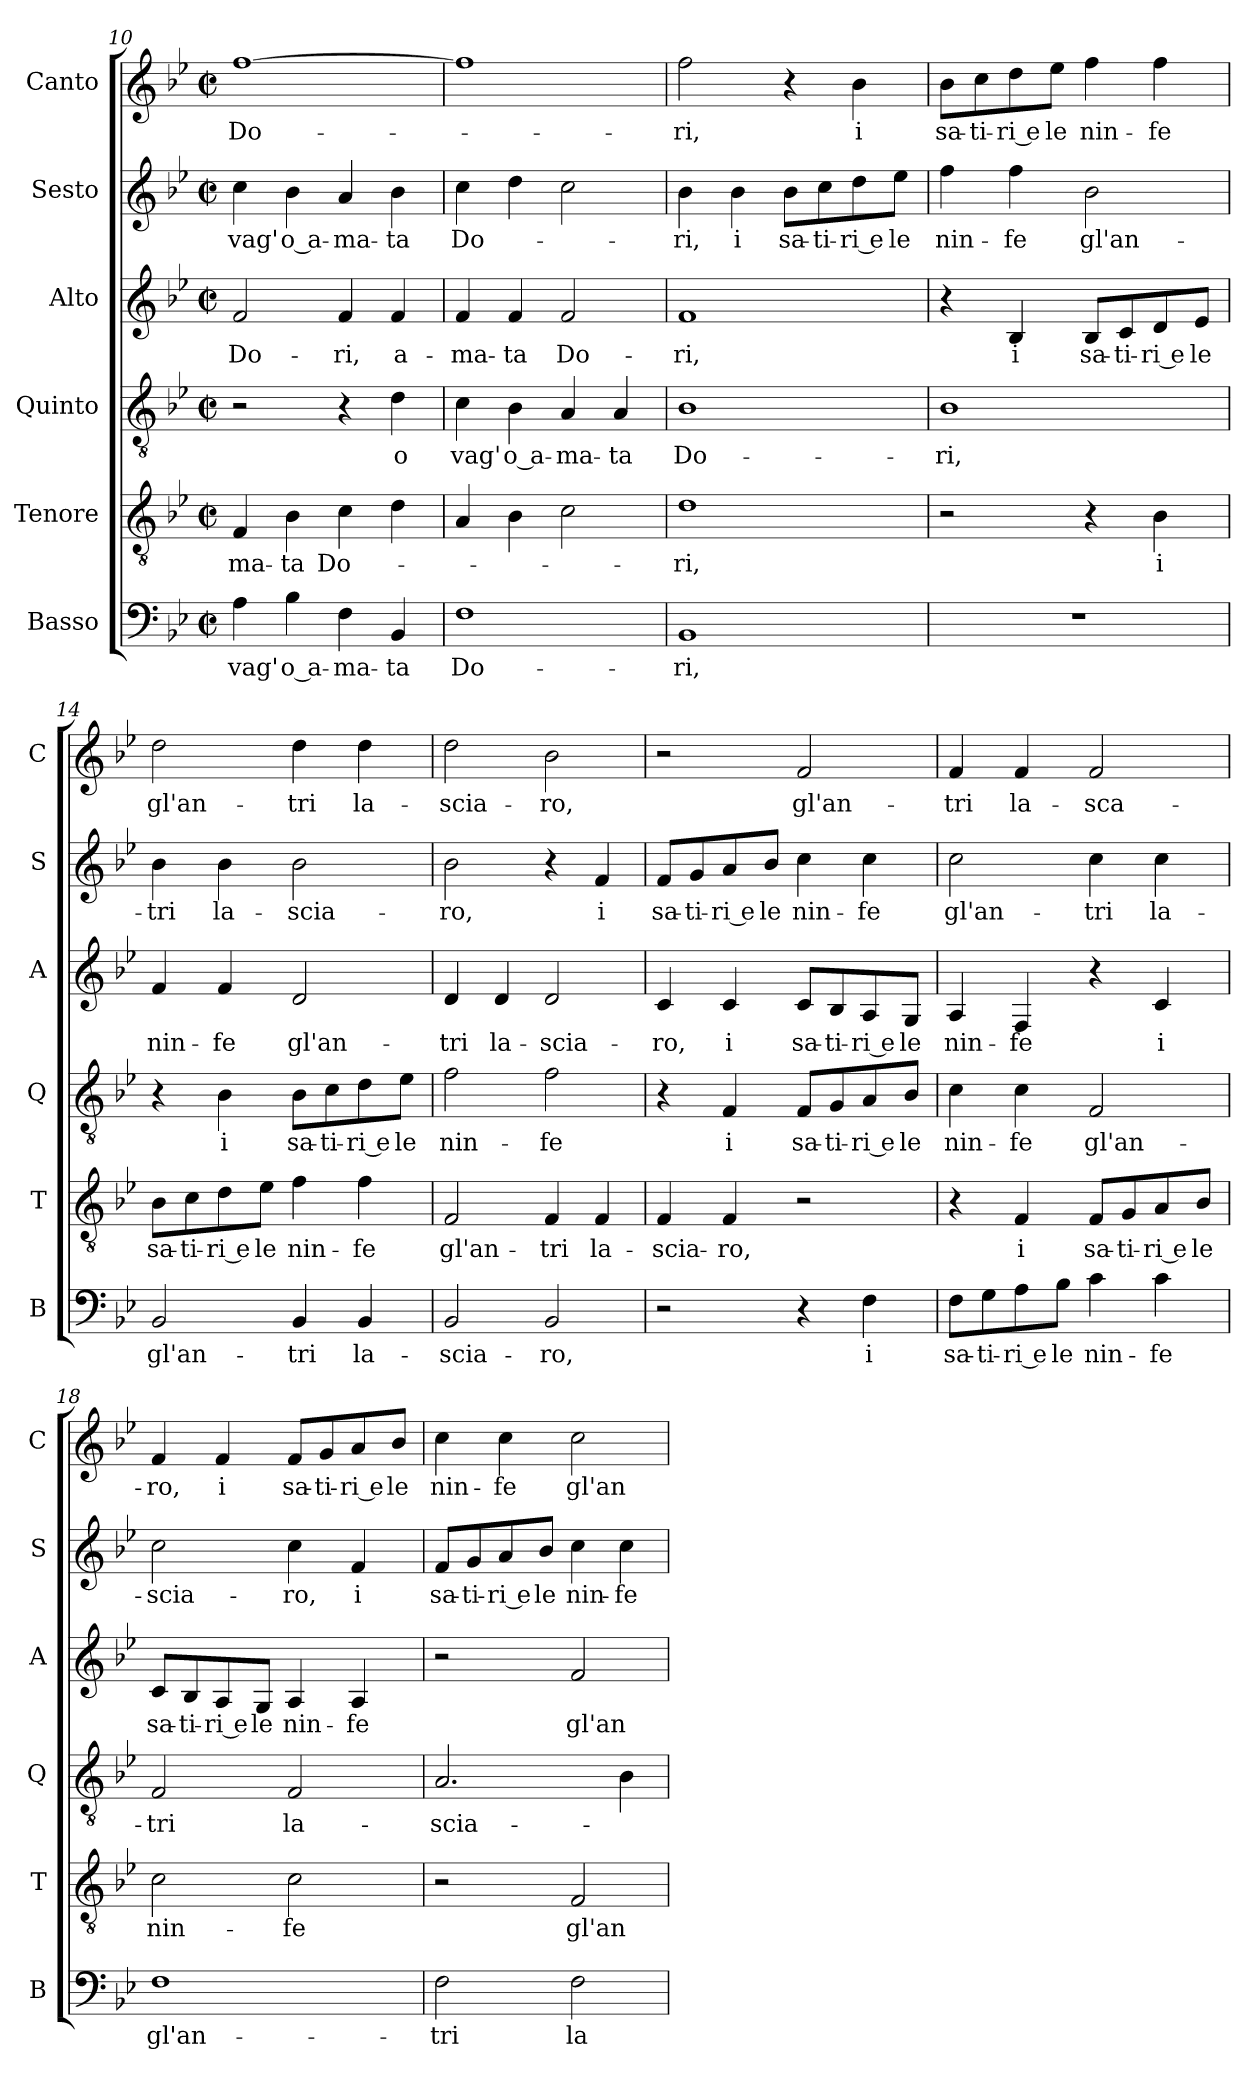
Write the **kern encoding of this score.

**kern	**text	**kern	**text	**kern	**text	**kern	**text	**kern	**text	**kern	**text
*part6	*part6	*part5	*part5	*part4	*part4	*part3	*part3	*part2	*part2	*part1	*part1
*staff6	*staff6	*staff5	*staff5	*staff4	*staff4	*staff3	*staff3	*staff2	*staff2	*staff1	*staff1
*I"Basso	*	*I"Tenore	*	*I"Quinto	*	*I"Alto	*	*I"Sesto	*	*I"Canto	*
*I'B	*	*I'T	*	*I'Q	*	*I'A	*	*I'S	*	*I'C	*
*clefF4	*	*clefGv2	*	*clefGv2	*	*clefG2	*	*clefG2	*	*clefG2	*
*k[b-e-]	*	*k[b-e-]	*	*k[b-e-]	*	*k[b-e-]	*	*k[b-e-]	*	*k[b-e-]	*
*B-:	*	*B-:	*	*B-:	*	*B-:	*	*B-:	*	*B-:	*
*M2/2	*	*M2/2	*	*M2/2	*	*M2/2	*	*M2/2	*	*M2/2	*
*met(c|)	*	*met(c|)	*	*met(c|)	*	*met(c|)	*	*met(c|)	*	*met(c|)	*
=10	=10	=10	=10	=10	=10	=10	=10	=10	=10	=10	=10
!	!LO:LY:b	!	!LO:LY:b	!	!	!	!LO:LY:b	!	!LO:LY:b	!	!LO:LY:b
4A\	vag'	4F/	-ma-	2r	.	2f/	Do-	4cc\	vag'	[1ff	Do-
!	!LO:LY:b	!	!LO:LY:b	!	!	!	!	!	!LO:LY:b	!	!
4B-\	o a-	4B-\	-ta	.	.	.	.	4b-\	o a-	.	.
!	!LO:LY:b	!	!LO:LY:b	!	!	!	!LO:LY:b	!	!LO:LY:b	!	!
4F\	-ma-	4c\	Do-	4r	.	4f/	-ri,	4a/	-ma-	.	.
!	!LO:LY:b	!	!	!	!LO:LY:b	!	!LO:LY:b	!	!LO:LY:b	!	!
4BB-/	-ta	4d\	.	4d\	o	4f/	a-	4b-\	-ta	.	.
=11	=11	=11	=11	=11	=11	=11	=11	=11	=11	=11	=11
!	!LO:LY:b	!	!	!	!LO:LY:b	!	!LO:LY:b	!	!LO:LY:b	!	!
1F	Do-	4A/	.	4c\	vag'	4f/	-ma-	4cc\	Do-	1ff]	.
!	!	!	!	!	!LO:LY:b	!	!LO:LY:b	!	!	!	!
.	.	4B-\	.	4B-\	o a-	4f/	-ta	4dd\	.	.	.
!	!	!	!	!	!LO:LY:b	!	!LO:LY:b	!	!	!	!
.	.	2c\	.	4A/	-ma-	2f/	Do-	2cc\	.	.	.
!	!	!	!	!	!LO:LY:b	!	!	!	!	!	!
.	.	.	.	4A/	-ta	.	.	.	.	.	.
=12	=12	=12	=12	=12	=12	=12	=12	=12	=12	=12	=12
!	!LO:LY:b	!	!LO:LY:b	!	!LO:LY:b	!	!LO:LY:b	!	!LO:LY:b	!	!LO:LY:b
1BB-	-ri,	1d	-ri,	1B-	Do-	1f	-ri,	4b-\	-ri,	2ff\	-ri,
!	!	!	!	!	!	!	!	!	!LO:LY:b	!	!
.	.	.	.	.	.	.	.	4b-\	i	.	.
!	!	!	!	!	!	!	!	!	!LO:LY:b	!	!
.	.	.	.	.	.	.	.	8b-\L	sa-	4r	.
!	!	!	!	!	!	!	!	!	!LO:LY:b	!	!
.	.	.	.	.	.	.	.	8cc\	-ti-	.	.
!	!	!	!	!	!	!	!	!	!LO:LY:b	!	!LO:LY:b
.	.	.	.	.	.	.	.	8dd\	-ri e	4b-\	i
!	!	!	!	!	!	!	!	!	!LO:LY:b	!	!
.	.	.	.	.	.	.	.	8ee-\J	le	.	.
=13	=13	=13	=13	=13	=13	=13	=13	=13	=13	=13	=13
!	!	!	!	!	!LO:LY:b	!	!	!	!LO:LY:b	!	!LO:LY:b
1r	.	2r	.	1B-	-ri,	4r	.	4ff\	nin-	8b-\L	sa-
!	!	!	!	!	!	!	!	!	!	!	!LO:LY:b
.	.	.	.	.	.	.	.	.	.	8cc\	-ti-
!	!	!	!	!	!	!	!LO:LY:b	!	!LO:LY:b	!	!LO:LY:b
.	.	.	.	.	.	4B-/	i	4ff\	-fe	8dd\	-ri e
!	!	!	!	!	!	!	!	!	!	!	!LO:LY:b
.	.	.	.	.	.	.	.	.	.	8ee-\J	le
!	!	!	!	!	!	!	!LO:LY:b	!	!LO:LY:b	!	!LO:LY:b
.	.	4r	.	.	.	8B-/L	sa-	2b-\	gl'an-	4ff\	nin-
!	!	!	!	!	!	!	!LO:LY:b	!	!	!	!
.	.	.	.	.	.	8c/	-ti-	.	.	.	.
!	!	!	!LO:LY:b	!	!	!	!LO:LY:b	!	!	!	!LO:LY:b
.	.	4B-\	i	.	.	8d/	-ri e	.	.	4ff\	-fe
!	!	!	!	!	!	!	!LO:LY:b	!	!	!	!
.	.	.	.	.	.	8e-/J	le	.	.	.	.
!!LO:LB:g=z
=14	=14	=14	=14	=14	=14	=14	=14	=14	=14	=14	=14
!	!LO:LY:b	!	!LO:LY:b	!	!	!	!LO:LY:b	!	!LO:LY:b	!	!LO:LY:b
2BB-/	gl'an-	8B-\L	sa-	4r	.	4f/	nin-	4b-\	-tri	2dd\	gl'an-
!	!	!	!LO:LY:b	!	!	!	!	!	!	!	!
.	.	8c\	-ti-	.	.	.	.	.	.	.	.
!	!	!	!LO:LY:b	!	!LO:LY:b	!	!LO:LY:b	!	!LO:LY:b	!	!
.	.	8d\	-ri e	4B-\	i	4f/	-fe	4b-\	la-	.	.
!	!	!	!LO:LY:b	!	!	!	!	!	!	!	!
.	.	8e-\J	le	.	.	.	.	.	.	.	.
!	!LO:LY:b	!	!LO:LY:b	!	!LO:LY:b	!	!LO:LY:b	!	!LO:LY:b	!	!LO:LY:b
4BB-/	-tri	4f\	nin-	8B-\L	sa-	2d/	gl'an-	2b-\	-scia-	4dd\	-tri
!	!	!	!	!	!LO:LY:b	!	!	!	!	!	!
.	.	.	.	8c\	-ti-	.	.	.	.	.	.
!	!LO:LY:b	!	!LO:LY:b	!	!LO:LY:b	!	!	!	!	!	!LO:LY:b
4BB-/	la-	4f\	-fe	8d\	-ri e	.	.	.	.	4dd\	la-
!	!	!	!	!	!LO:LY:b	!	!	!	!	!	!
.	.	.	.	8e-\J	le	.	.	.	.	.	.
=15	=15	=15	=15	=15	=15	=15	=15	=15	=15	=15	=15
!	!LO:LY:b	!	!LO:LY:b	!	!LO:LY:b	!	!LO:LY:b	!	!LO:LY:b	!	!LO:LY:b
2BB-/	-scia-	2F/	gl'an-	2f\	nin-	4d/	-tri	2b-\	-ro,	2dd\	-scia-
!	!	!	!	!	!	!	!LO:LY:b	!	!	!	!
.	.	.	.	.	.	4d/	la-	.	.	.	.
!	!LO:LY:b	!	!LO:LY:b	!	!LO:LY:b	!	!LO:LY:b	!	!	!	!LO:LY:b
2BB-/	-ro,	4F/	-tri	2f\	-fe	2d/	-scia-	4r	.	2b-\	-ro,
!	!	!	!LO:LY:b	!	!	!	!	!	!LO:LY:b	!	!
.	.	4F/	la-	.	.	.	.	4f/	i	.	.
=16	=16	=16	=16	=16	=16	=16	=16	=16	=16	=16	=16
!	!	!	!LO:LY:b	!	!	!	!LO:LY:b	!	!LO:LY:b	!	!
2r	.	4F/	-scia-	4r	.	4c/	-ro,	8f/L	sa-	2r	.
!	!	!	!	!	!	!	!	!	!LO:LY:b	!	!
.	.	.	.	.	.	.	.	8g/	-ti-	.	.
!	!	!	!LO:LY:b	!	!LO:LY:b	!	!LO:LY:b	!	!LO:LY:b	!	!
.	.	4F/	-ro,	4F/	i	4c/	i	8a/	-ri e	.	.
!	!	!	!	!	!	!	!	!	!LO:LY:b	!	!
.	.	.	.	.	.	.	.	8b-/J	le	.	.
!	!	!	!	!	!LO:LY:b	!	!LO:LY:b	!	!LO:LY:b	!	!LO:LY:b
4r	.	2r	.	8F/L	sa-	8c/L	sa-	4cc\	nin-	2f/	gl'an-
!	!	!	!	!	!LO:LY:b	!	!LO:LY:b	!	!	!	!
.	.	.	.	8G/	-ti-	8B-/	-ti-	.	.	.	.
!	!LO:LY:b	!	!	!	!LO:LY:b	!	!LO:LY:b	!	!LO:LY:b	!	!
4F\	i	.	.	8A/	-ri e	8A/	-ri e	4cc\	-fe	.	.
!	!	!	!	!	!LO:LY:b	!	!LO:LY:b	!	!	!	!
.	.	.	.	8B-/J	le	8G/J	le	.	.	.	.
=17	=17	=17	=17	=17	=17	=17	=17	=17	=17	=17	=17
!	!LO:LY:b	!	!	!	!LO:LY:b	!	!LO:LY:b	!	!LO:LY:b	!	!LO:LY:b
8F\L	sa-	4r	.	4c\	nin-	4A/	nin-	2cc\	gl'an-	4f/	-tri
!	!LO:LY:b	!	!	!	!	!	!	!	!	!	!
8G\	-ti-	.	.	.	.	.	.	.	.	.	.
!	!LO:LY:b	!	!LO:LY:b	!	!LO:LY:b	!	!LO:LY:b	!	!	!	!LO:LY:b
8A\	-ri e	4F/	i	4c\	-fe	4F/	-fe	.	.	4f/	la-
!	!LO:LY:b	!	!	!	!	!	!	!	!	!	!
8B-\J	le	.	.	.	.	.	.	.	.	.	.
!	!LO:LY:b	!	!LO:LY:b	!	!LO:LY:b	!	!	!	!LO:LY:b	!	!LO:LY:b
4c\	nin-	8F/L	sa-	2F/	gl'an-	4r	.	4cc\	-tri	2f/	-sca-
!	!	!	!LO:LY:b	!	!	!	!	!	!	!	!
.	.	8G/	-ti-	.	.	.	.	.	.	.	.
!	!LO:LY:b	!	!LO:LY:b	!	!	!	!LO:LY:b	!	!LO:LY:b	!	!
4c\	-fe	8A/	-ri e	.	.	4c/	i	4cc\	la-	.	.
!	!	!	!LO:LY:b	!	!	!	!	!	!	!	!
.	.	8B-/J	le	.	.	.	.	.	.	.	.
=18	=18	=18	=18	=18	=18	=18	=18	=18	=18	=18	=18
!	!LO:LY:b	!	!LO:LY:b	!	!LO:LY:b	!	!LO:LY:b	!	!LO:LY:b	!	!LO:LY:b
1F	gl'an-	2c\	nin-	2F/	-tri	8c/L	sa-	2cc\	-scia-	4f/	-ro,
!	!	!	!	!	!	!	!LO:LY:b	!	!	!	!
.	.	.	.	.	.	8B-/	-ti-	.	.	.	.
!	!	!	!	!	!	!	!LO:LY:b	!	!	!	!LO:LY:b
.	.	.	.	.	.	8A/	-ri e	.	.	4f/	i
!	!	!	!	!	!	!	!LO:LY:b	!	!	!	!
.	.	.	.	.	.	8G/J	le	.	.	.	.
!	!	!	!LO:LY:b	!	!LO:LY:b	!	!LO:LY:b	!	!LO:LY:b	!	!LO:LY:b
.	.	2c\	-fe	2F/	la-	4A/	nin-	4cc\	-ro,	8f/L	sa-
!	!	!	!	!	!	!	!	!	!	!	!LO:LY:b
.	.	.	.	.	.	.	.	.	.	8g/	-ti-
!	!	!	!	!	!	!	!LO:LY:b	!	!LO:LY:b	!	!LO:LY:b
.	.	.	.	.	.	4A/	-fe	4f/	i	8a/	-ri e
!	!	!	!	!	!	!	!	!	!	!	!LO:LY:b
.	.	.	.	.	.	.	.	.	.	8b-/J	le
!!LO:PB:g=z
=19	=19	=19	=19	=19	=19	=19	=19	=19	=19	=19	=19
!	!LO:LY:b	!	!	!	!LO:LY:b	!	!	!	!LO:LY:b	!	!LO:LY:b
2F\	-tri	2r	.	2.A/	-scia-	2r	.	8f/L	sa-	4cc\	nin-
!	!	!	!	!	!	!	!	!	!LO:LY:b	!	!
.	.	.	.	.	.	.	.	8g/	-ti-	.	.
!	!	!	!	!	!	!	!	!	!LO:LY:b	!	!LO:LY:b
.	.	.	.	.	.	.	.	8a/	-ri e	4cc\	-fe
!	!	!	!	!	!	!	!	!	!LO:LY:b	!	!
.	.	.	.	.	.	.	.	8b-/J	le	.	.
!	!LO:LY:b	!	!LO:LY:b	!	!	!	!LO:LY:b	!	!LO:LY:b	!	!LO:LY:b
2F\	la-	2F/	gl'an-	.	.	2f/	gl'an-	4cc\	nin-	2cc\	gl'an-
!	!	!	!	!	!	!	!	!	!LO:LY:b	!	!
.	.	.	.	4B-\	.	.	.	4cc\	-fe	.	.
=	=	=	=	=	=	=	=	=	=	=	=
*-	*-	*-	*-	*-	*-	*-	*-	*-	*-	*-	*-
